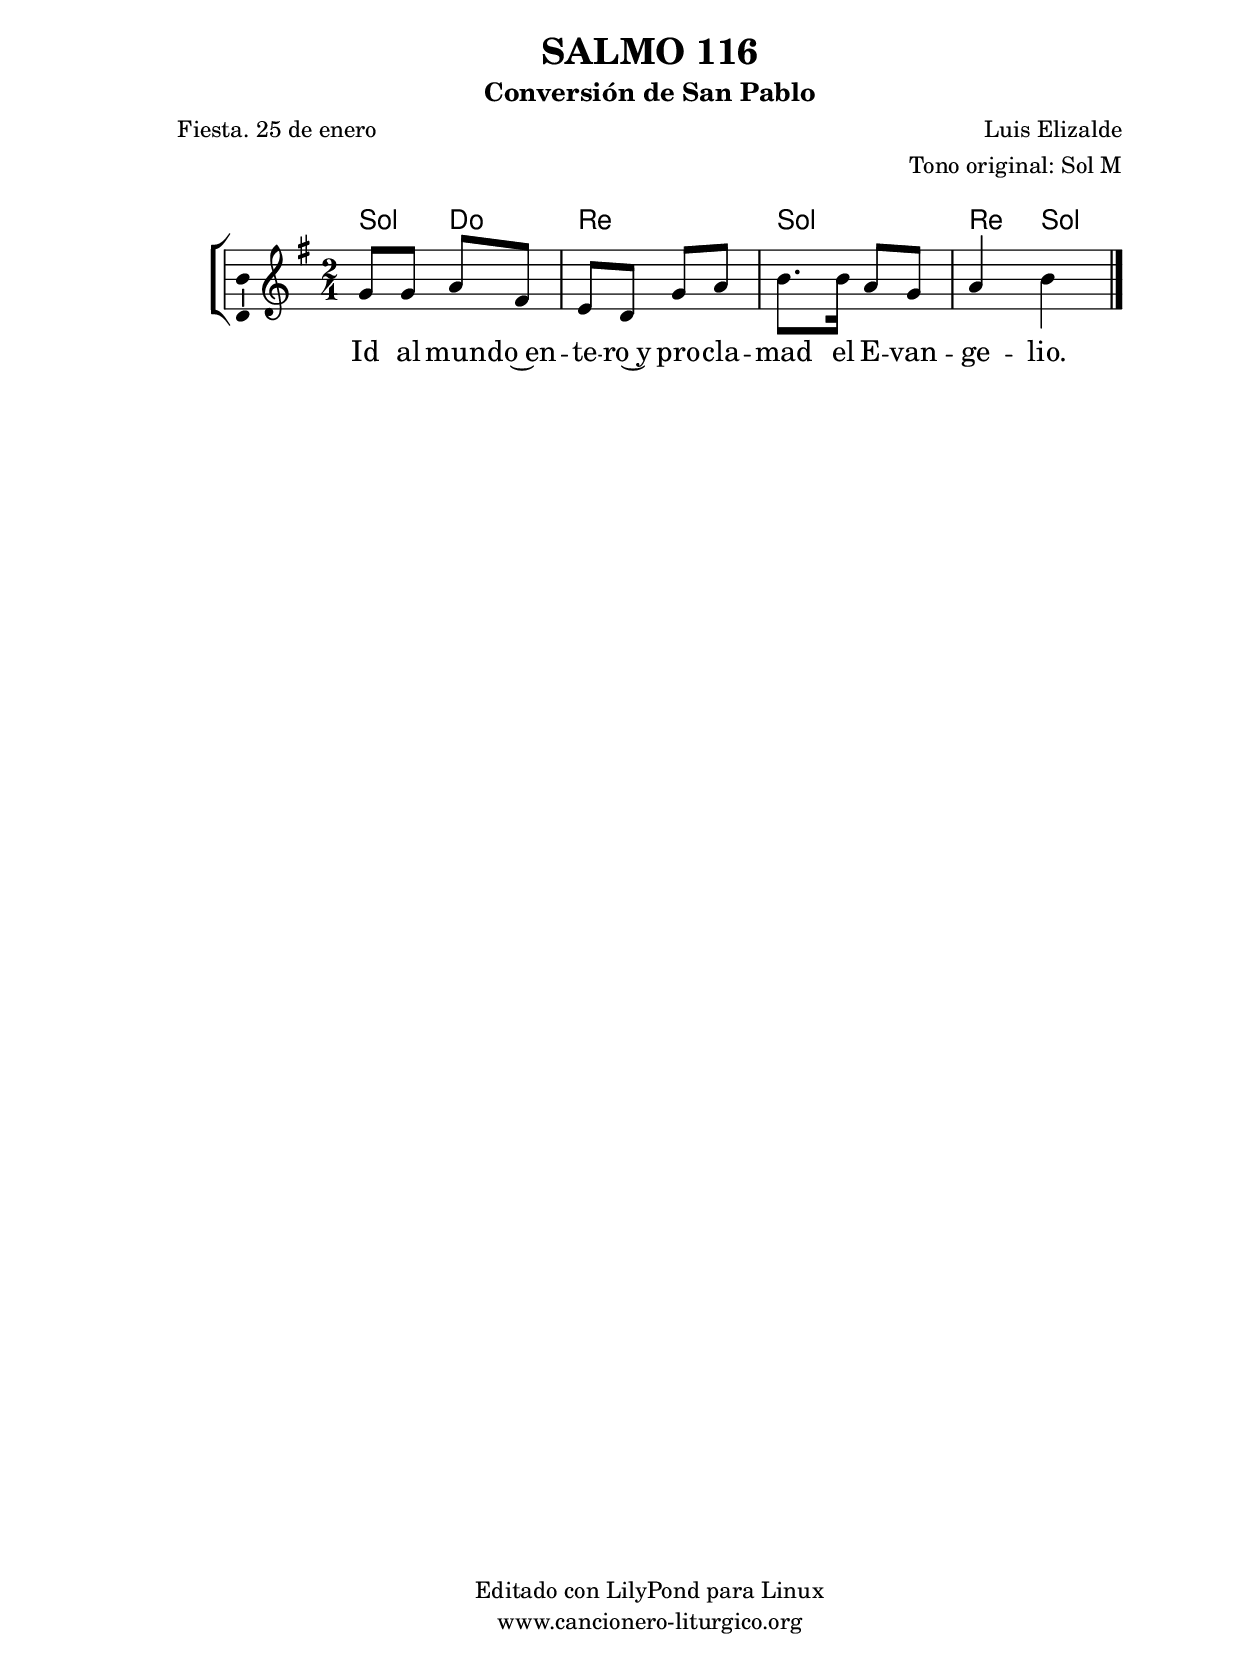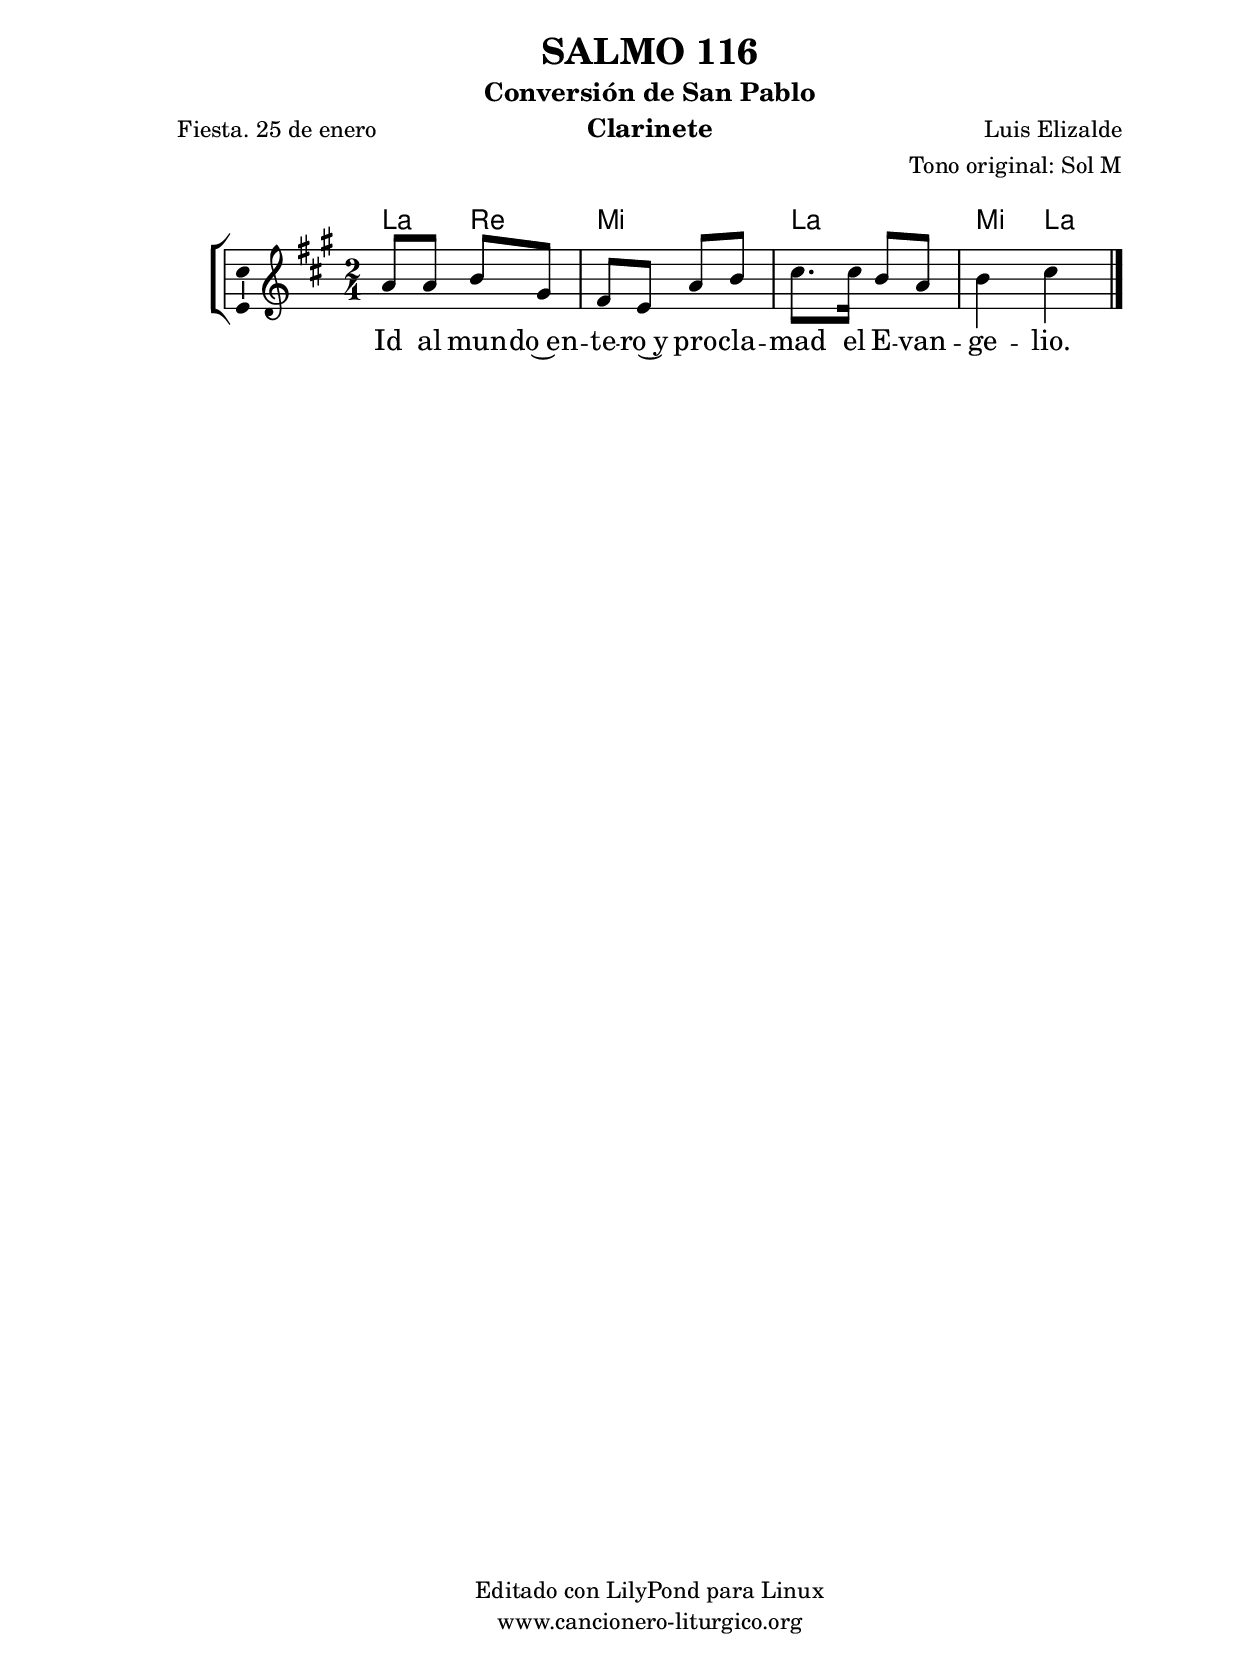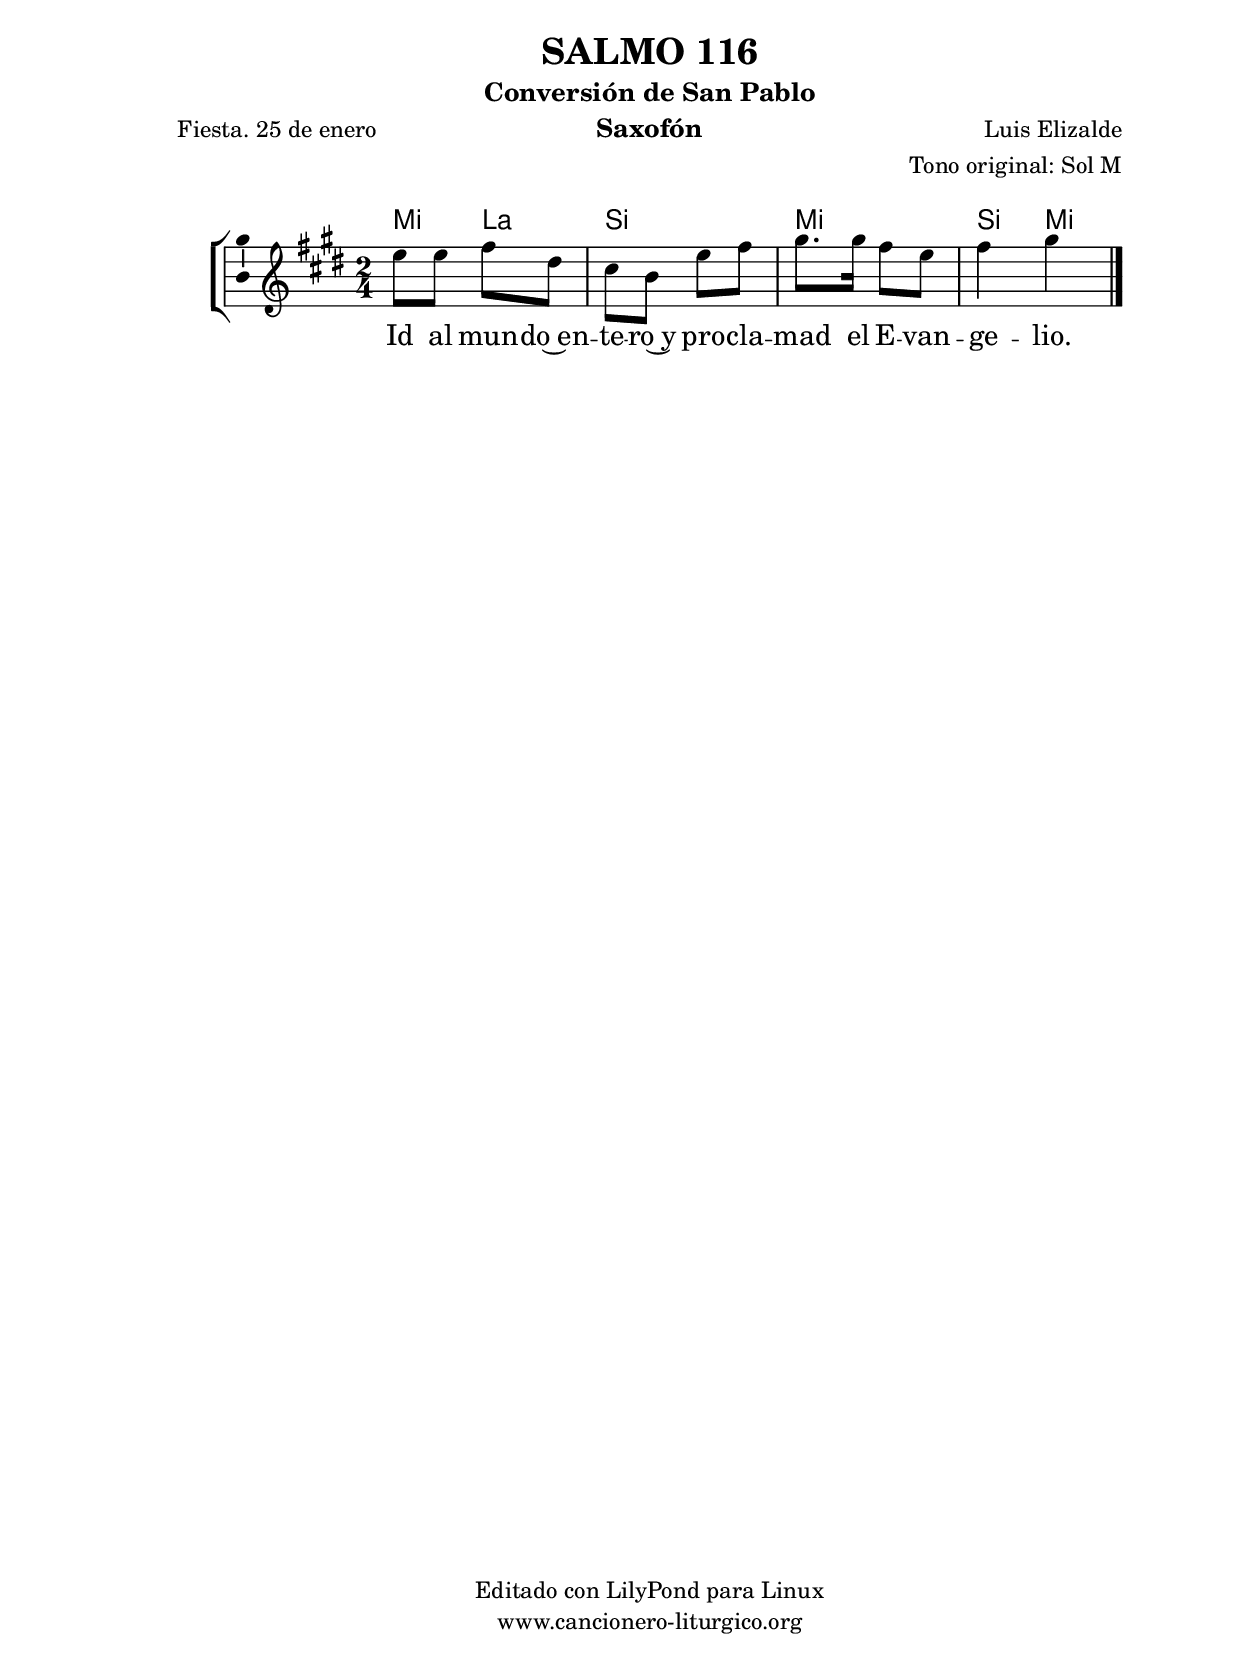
%
%para convertir .midi en .wav:
%timidity filename.midi -Ow -o finename.wav
%
%
%Para convertir de .wav a .mp3:
%lame -h -m j filename.wav
%
%
%para escuchar el midi:
%timidity nombrefichero.midi
%


%versión de lilypond para la que se ha escrito esta partitura:
\version "2.16.0"

	%Tamaño papel
	#(set-default-paper-size "a4")
	%Tamaño partitura
	#(set-global-staff-size 20)
	%No responde al pulsar sobre una nota
	#(ly:set-option 'point-and-click #f)

%parámetros del encabezamiento:
\header {
	title = "SALMO 116"
	subtitle = "Conversión de San Pablo"
	composer = "Luis Elizalde"
	poet = "Fiesta. 25 de enero"
	meter = ""
	arranger = "Tono original: Sol M"
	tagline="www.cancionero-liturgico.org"
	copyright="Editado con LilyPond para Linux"
	tiempo = ""
	usos = "Salmo"
	letra = "Id al mundo entero y proclamad el Evangelio."
	}

%parámetros asociados al papel:
\paper  {
	oddHeaderMarkup = \markup {\fill-line { \on-the-fly #not-first-page \fromproperty #'header:title \on-the-fly #not-first-page \fromproperty #'header:composer }}
	evenHeaderMarkup = \markup {\fill-line { \fromproperty #'header:composer \fromproperty #'header:title }}
	#(set-paper-size "a4")
	print-page-number = ##f
	first-page-number = 1
	print-first-page-number = ##f
%	head-separation = 3.0 \cm
	top-margin = 2.0 \cm
	bottom-margin = 0.5\cm
%%%	bottom-margin = -1.0\cm
	left-margin = 3.0 \cm
	line-width = 16.0 \cm 
	indent = 8\mm
	interscoreline = 2.\mm
	between-system-space = 15\mm
%	para que las partituras no llenen la hoja:
	ragged-bottom = ##t
%	idem para la última hoja:
	ragged-last-bottom = ##f
%	para que las partituras llenen el ancho del papel:
	ragged-last = ##f
	after-title-space = 2.5 \cm
%page-count=1
%system-count=8

	%Flexible Vertical Spacing
%	markup-markup-spacing =
%	#'((basic-distance . 15) (minimum-distance . 15) (padding . 3))
	markup-system-spacing =
	#'((basic-distance . 15) (minimum-distance . 15) (padding . 3))
	system-system-spacing =
	#'((basic-distance . 15) (minimum-distance . 15) (padding . 3))
	score-system-spacing =
	#'((basic-distance . 15) (minimum-distance . 15) (padding . 5))
%	top-system-spacing = % header
%	#'((basic-distance . 8) (minimum-distance . 0) (padding . 3))
%	top-markup-spacing =
%	#'((basic-distance . 20) (minimum-distance . 20) (padding . 3))
	last-bottom-spacing = % footer
	#'((basic-distance . 5) (minimum-distance . 5) (padding . 3))
%	score-markup-spacing =
%	#'((basic-distance . 16) (minimum-distance . 13) (padding . 3))

	}


%parámetros que afectan a toda la partitura:
global =  {
	%clave de sol (G):
	\clef G
	%armadura:
%	\transpose bes c'
	\key g \major
	\tempo 4=80
	\set Score.tempoHideNote = ##t
	}


acordes = {
	\italianChords
	\chordmode {
%	\transpose bes c'
{

g4 c d2 g d4 g

	}
	}
}

melodia = 
%	\transpose bes c'
{
	\relative c''{

\time 2/4
g8 g a fis
e8 d g a
b8. b16 a8 g
a4 b

	\bar "|."
	}
	}


texto = \lyricmode {
Id al mun -- do~en -- te -- ro~y pro -- cla -- mad el E -- van -- ge -- lio.
	}


acordesStaff = \context ChordNames = acordesStaff <<
	\set chordChanges = ##t
	\acordes
	>>


vozStaff = \context Voice = vozStaff
\with {\consists "Ambitus_engraver"}
<<
%	\set Staff.instrumentName = ""
%	\set Staff.shortInstrumentName = ""
%	\set Staff.midiInstrument = #"clarinet"
%	\set Staff.midiInstrument = #"cello"
%	\set Staff.midiInstrument = #"flute"
	\set Staff.midiInstrument = #"electric guitar (jazz)"
%	\set Staff.midiInstrument = #"english horn"
%	\set Staff.midiInstrument = #"violin"
%	\set Staff.midiInstrument = #"glockenspiel"
	\set Staff.midiMinimumVolume = #0.7
	\set Staff.midiMaximumVolume = #0.9
	\global
	\melodia
	>>


textoStaff = \context Lyrics = textoStaff <<
	\lyricsto vozStaff \texto
	>>

\book {
	\score {
		\context ChoirStaff {
			\override StaffGroup.SystemStartBracket #'collapse-height = #1
			\override Score.SystemStartBar #'collapse-height = #1
			<<
			\acordesStaff
			\vozStaff
			\textoStaff
			>>
			}
		\layout {
	    		\context {
				\Lyrics
				\override LyricText #'font-size = #2
				}
	   		 \context {
				\Score
				%fontSize = #3
				\override StaffSymbol #'staff-space = #(magstep +3)
				%\override Beam #'thickness = #0.55
				%\override SpacingSpanner #'spacing-increment = #1.0
				%\override Slur #'height-limit = #1.5
				}
			}
		}
	\score {
		\unfoldRepeats
		\context ChoirStaff {
			<<
			\acordesStaff
			\vozStaff
			>>
			}
		\midi {
	  		\context {
	  			\Score
				tempoWholesPerMinute = #(ly:make-moment 70 4)
				}
			}
		}
	}

%Partitura para clarinete
#(define output-suffix "C")
\book {
	\header{
		instrument = "Clarinete"
		}
	\score {
		\context ChoirStaff {
			\override StaffGroup.SystemStartBracket #'collapse-height = #1
			\override Score.SystemStartBar #'collapse-height = #1
\transpose c d
			<<
			\acordesStaff
			\vozStaff
			\textoStaff
			>>
			}
		\layout {
	    		\context {
				\Lyrics
				\override LyricText #'font-size = #2
				}
	   		 \context {
				\Score
				%fontSize = #3
				\override StaffSymbol #'staff-space = #(magstep +3)
				%\override Beam #'thickness = #0.55
				%\override SpacingSpanner #'spacing-increment = #1.0
				%\override Slur #'height-limit = #1.5
				}
			}
		}
	}

%Partitura para saxofón
#(define output-suffix "S")
\book {
	\header{
		instrument = "Saxofón"
		}
	\score {
		\context ChoirStaff {
			\override StaffGroup.SystemStartBracket #'collapse-height = #1
			\override Score.SystemStartBar #'collapse-height = #1
\transpose c a
			<<
			\acordesStaff
			\vozStaff
			\textoStaff
			>>
			}
		\layout {
	    		\context {
				\Lyrics
				\override LyricText #'font-size = #2
				}
	   		 \context {
				\Score
				%fontSize = #3
				\override StaffSymbol #'staff-space = #(magstep +3)
				%\override Beam #'thickness = #0.55
				%\override SpacingSpanner #'spacing-increment = #1.0
				%\override Slur #'height-limit = #1.5
				}
			}
		}
	}

